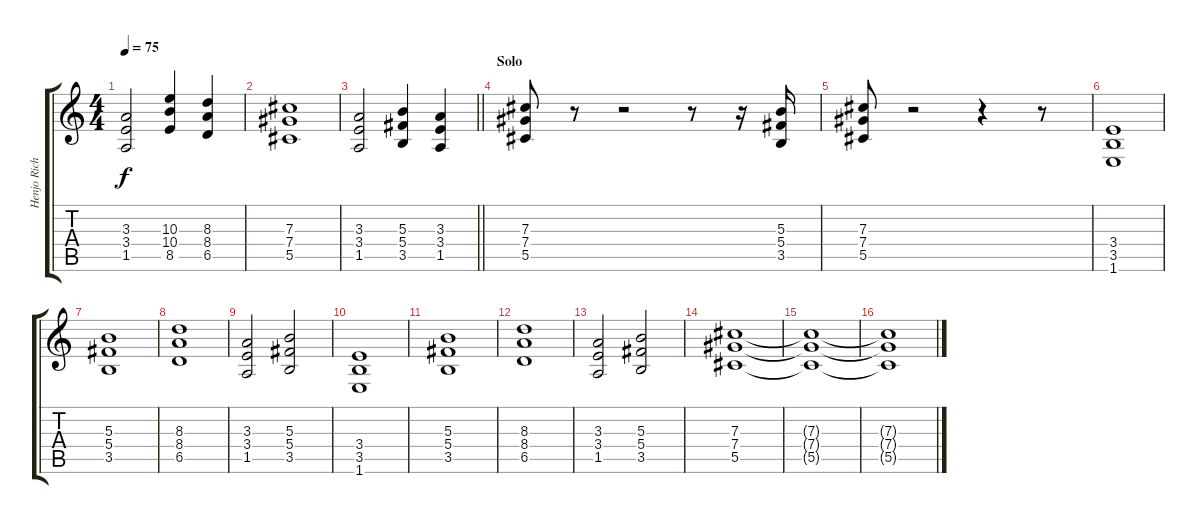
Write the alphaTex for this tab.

\track ("Henjo Richter (Guitar)" "Henjo Rich") {instrument distortionguitar}
\staff {score tabs}
\tuning (Eb4 Bb3 Gb3 Db3 Ab2 Eb2) {hide}
\ts (4 4)
\tempo 75
\clef g2
\ks c
(3.3 3.4 1.5).2{dy f} (10.3 10.4 8.5).4 (8.3 8.4 6.5).4 |
(7.3 7.4 5.5).1 |
\barLineRight lightlight
(3.3 3.4 1.5).2 (5.3 5.4 3.5).4 (3.3 3.4 1.5).4 |
\section ("" "Solo")
(7.3 7.4 5.5).8 r.8 r.2 r.8 r.16 (5.3 5.4 3.5).16 |
(7.3 7.4 5.5).8 r.2 r.4 r.8 |
(3.4 3.5 1.6).1 |
(5.3 5.4 3.5).1 |
(8.3 8.4 6.5).1 |
(3.3 3.4 1.5).2 (5.3 5.4 3.5).2 |
(3.4 3.5 1.6).1 |
(5.3 5.4 3.5).1 |
(8.3 8.4 6.5).1 |
(3.3 3.4 1.5).2 (5.3 5.4 3.5).2 |
(7.3 7.4 5.5).1 |
(7.3{t} 7.4{t} 5.5{t}).1 |
(7.3{t} 7.4{t} 5.5{t}).1
